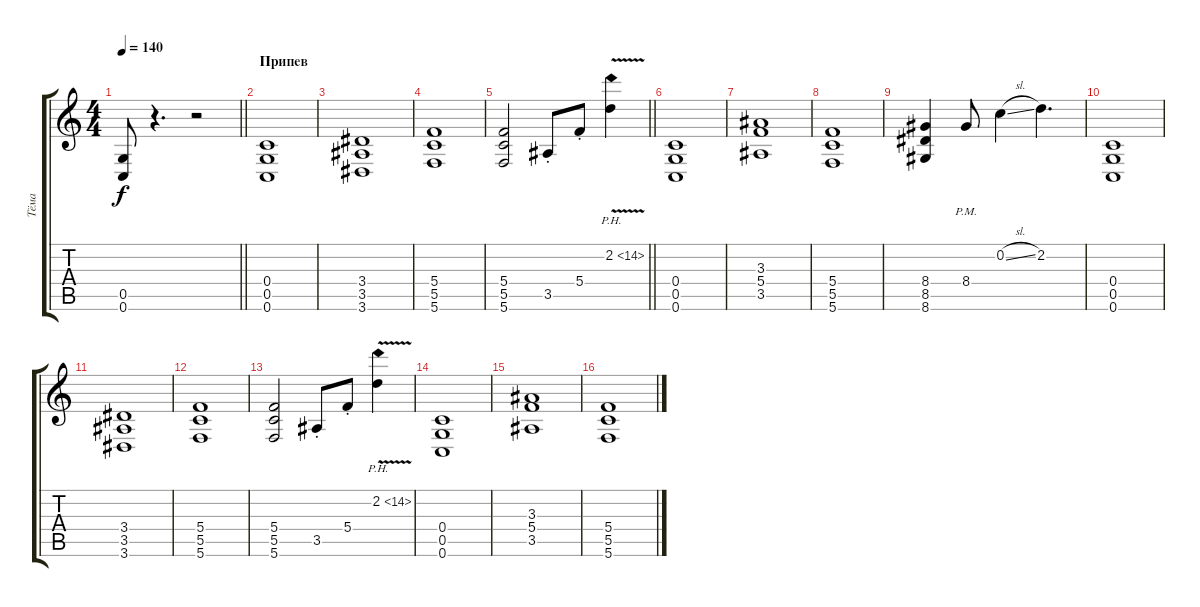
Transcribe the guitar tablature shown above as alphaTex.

\track ("Тёма" "Тёма") {instrument overdrivenguitar}
\staff {score tabs}
\tuning (E4 C4 G3 C3 G2 C2) {hide}
\ts (4 4)
\tempo 140
\clef g2
\barLineRight lightlight
\ks c
(0.5 0.6).8{dy f} r.4{d} r.2 |
\section ("" "Припев")
(0.4 0.5 0.6).1 |
(3.4 3.5 3.6).1 |
(5.4 5.5 5.6).1 |
\barLineRight lightlight
(5.4 5.5 5.6).2 3.5{st}.8 5.4{st}.8 2.2{ph 12 v}.4 |
(0.4 0.5 0.6).1 |
(3.3 5.4 3.5).1 |
(5.4 5.5 5.6).1 |
(8.4 8.5 8.6).4 8.4{pm}.8 0.2{sl}.4 2.2.4{d} |
(0.4 0.5 0.6).1 |
(3.4 3.5 3.6).1 |
(5.4 5.5 5.6).1 |
(5.4 5.5 5.6).2 3.5{st}.8 5.4{st}.8 2.2{ph 12 v}.4 |
(0.4 0.5 0.6).1 |
(3.3 5.4 3.5).1 |
(5.4 5.5 5.6).1
